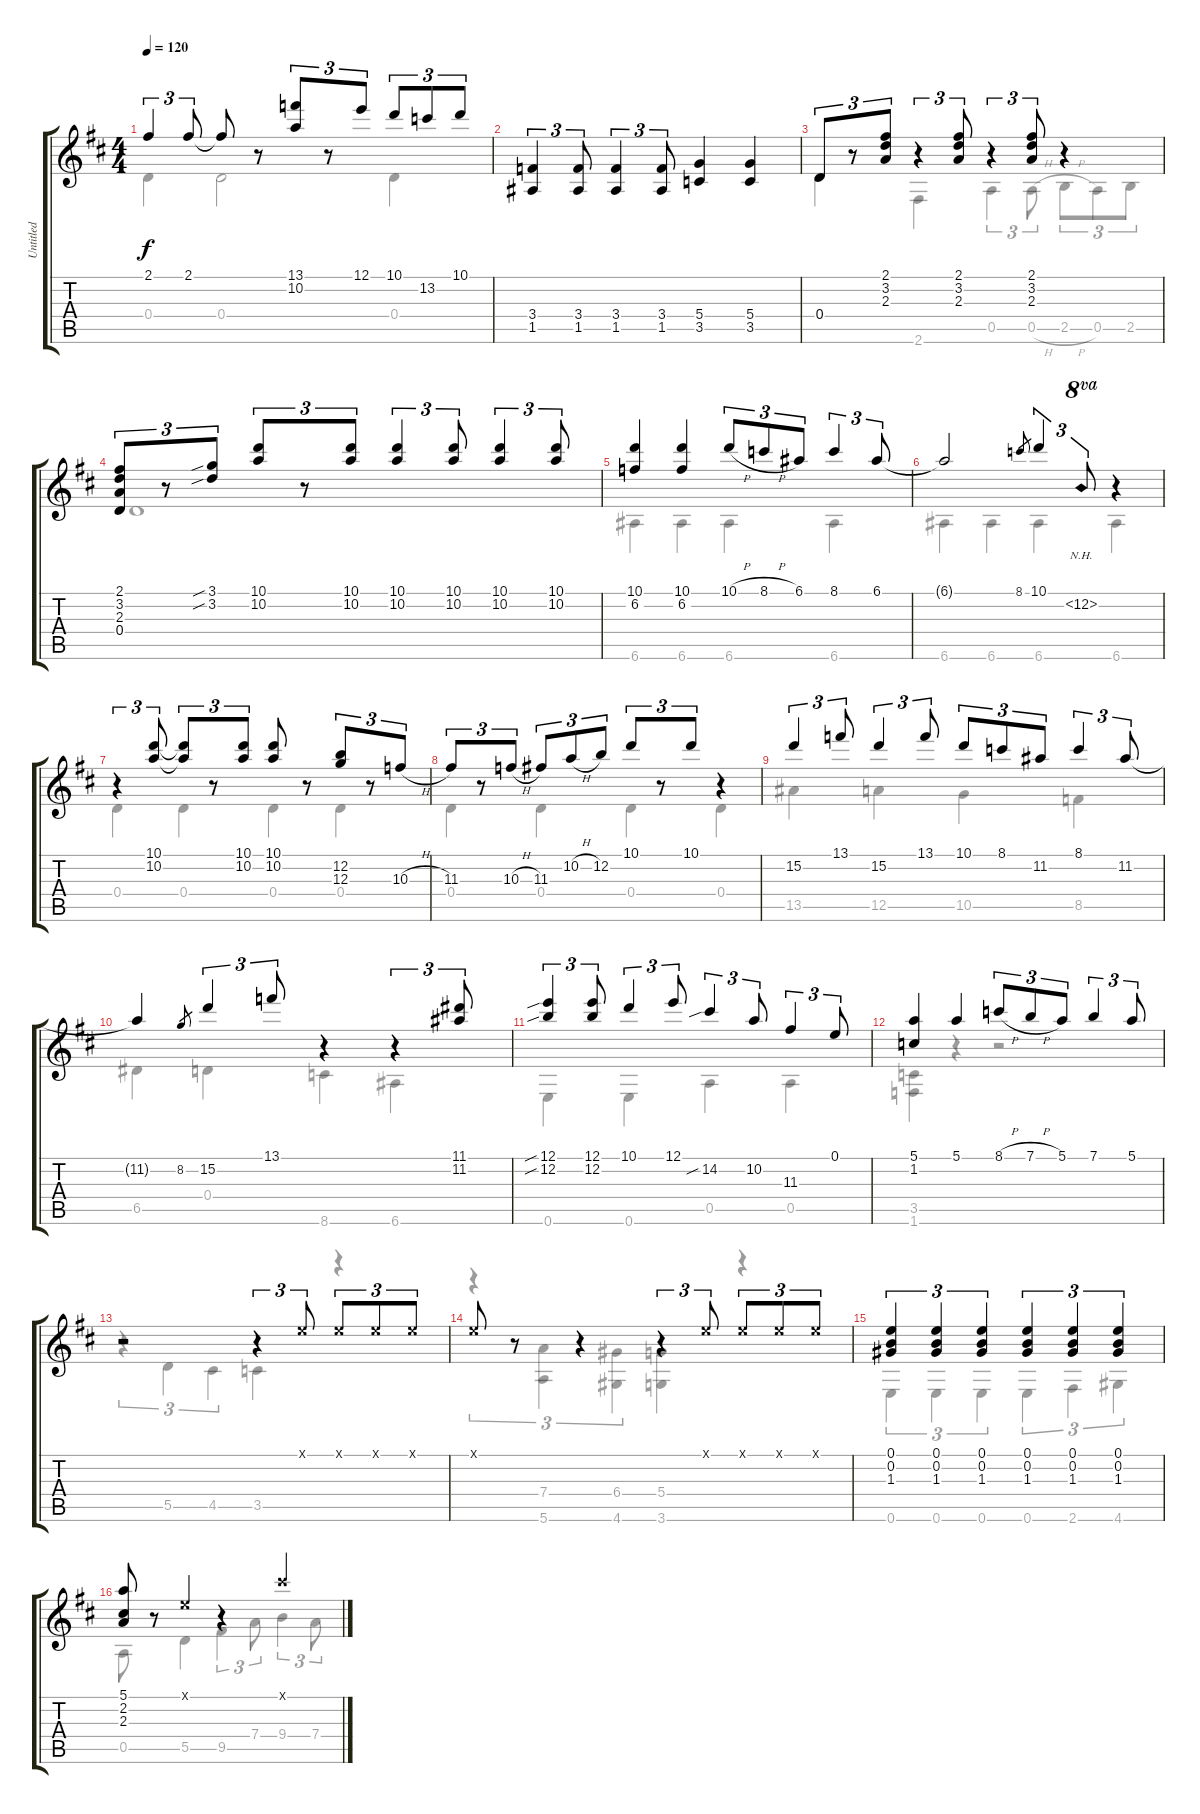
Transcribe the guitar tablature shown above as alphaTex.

\track ("Untitled" "Untitled") {instrument acousticguitarnylon}
\staff {score tabs}
\tuning (E4 B3 G3 D3 A2 E2) {hide}
\voice
\ts (4 4)
\tempo 120
\clef g2
\ks d
2.1.4{tu (3 2) dy f} 2.1.8{tu (3 2)} 2.1{t}.8 r.8 (13.1 10.2).8{tu (3 2)} r.8{tu (3 2)} 12.1.8{tu (3 2)} 10.1.8{tu (3 2)} 13.2.8{tu (3 2)} 10.1.8{tu (3 2)} |
(3.4 1.5).4{tu (3 2)} (3.4 1.5).8{tu (3 2)} (3.4 1.5).4{tu (3 2)} (3.4 1.5).8{tu (3 2)} (5.4 3.5).4 (5.4 3.5).4 |
0.4.8{tu (3 2)} r.8{tu (3 2)} (2.1 3.2 2.3).8{tu (3 2)} r.4{tu (3 2)} (2.1 3.2 2.3).8{tu (3 2)} r.4{tu (3 2)} (2.1 3.2 2.3).8{tu (3 2)} r.4 |
(2.1 3.2 2.3 0.4).8{tu (3 2)} r.8{tu (3 2)} (3.1{sib} 3.2{sib}).8{tu (3 2)} (10.1 10.2).8{tu (3 2)} r.8{tu (3 2)} (10.1 10.2).8{tu (3 2)} (10.1 10.2).4{tu (3 2)} (10.1 10.2).8{tu (3 2)} (10.1 10.2).4{tu (3 2)} (10.1 10.2).8{tu (3 2)} |
(10.1 6.2).4 (10.1 6.2).4 10.1{h}.8{tu (3 2)} 8.1{h}.8{tu (3 2)} 6.1.8{tu (3 2)} 8.1.4{tu (3 2)} 6.1.8{tu (3 2)} |
6.1{t}.2 8.1.8{gr} 10.1.4{tu (3 2)} 6.2{nh}.8{tu (3 2) ot 8va} r.4 |
r.4{tu (3 2)} (10.1 10.2).8{tu (3 2)} (10.1{t} 10.2{t}).8{tu (3 2)} r.8{tu (3 2)} (10.1 10.2).8{tu (3 2)} (10.1 10.2).8 r.8 (12.2 12.3).8{tu (3 2)} r.8{tu (3 2)} 10.3{h}.8{tu (3 2)} |
11.3.8{tu (3 2)} r.8{tu (3 2)} 10.3{h}.8{tu (3 2)} 11.3.8{tu (3 2)} 10.2{h}.8{tu (3 2)} 12.2.8{tu (3 2)} 10.1.8{tu (3 2)} r.8{tu (3 2)} 10.1.8{tu (3 2)} r.4 |
15.2.4{tu (3 2)} 13.1.8{tu (3 2)} 15.2.4{tu (3 2)} 13.1.8{tu (3 2)} 10.1.8{tu (3 2)} 8.1.8{tu (3 2)} 11.2.8{tu (3 2)} 8.1.4{tu (3 2)} 11.2.8{tu (3 2)} |
11.2{t}.4 8.2.8{gr} 15.2.4{tu (3 2)} 13.1.8{tu (3 2)} r.4 r.4{tu (3 2)} (11.1 11.2).8{tu (3 2)} |
(12.1{sib} 12.2{sib}).4{tu (3 2)} (12.1 12.2).8{tu (3 2)} 10.1.4{tu (3 2)} 12.1.8{tu (3 2)} 14.2{sib}.4{tu (3 2)} 10.2.8{tu (3 2)} 11.3.4{tu (3 2)} 0.1.8{tu (3 2)} |
(5.1 1.2).4 5.1.4 8.1{h}.8{tu (3 2)} 7.1{h}.8{tu (3 2)} 5.1.8{tu (3 2)} 7.1.4{tu (3 2)} 5.1.8{tu (3 2)} |
r.2 r.4{tu (3 2)} 0.1{x}.8{tu (3 2)} 0.1{x}.8{tu (3 2)} 0.1{x}.8{tu (3 2)} 0.1{x}.8{tu (3 2)} |
0.1{x}.8 r.8 r.4 r.4{tu (3 2)} 0.1{x}.8{tu (3 2)} 0.1{x}.8{tu (3 2)} 0.1{x}.8{tu (3 2)} 0.1{x}.8{tu (3 2)} |
(0.1 0.2 1.3).4{tu (3 2)} (0.1 0.2 1.3).4{tu (3 2)} (0.1 0.2 1.3).4{tu (3 2)} (0.1 0.2 1.3).4{tu (3 2)} (0.1 0.2 1.3).4{tu (3 2)} (0.1 0.2 1.3).4{tu (3 2)} |
(5.1 2.2 2.3).8 r.8 0.1{x}.4 r.4 9.1{x}.4
\voice
\clef g2
\ottava regular
\simile none
\ks d
0.4.4{dy f} 0.4.2 0.4.4 |
|
0.4.4 2.6.4 0.5.4{tu (3 2)} 0.5{h}.8{tu (3 2)} 2.5{h}.8{tu (3 2)} 0.5.8{tu (3 2)} 2.5.8{tu (3 2)} |
0.4.1 |
6.6.4 6.6.4 6.6.4 6.6.4 |
6.6.4 6.6.4 6.6.4 6.6.4 |
0.4.4 0.4.4 0.4.4 0.4.4 |
0.4.4 0.4.4 0.4.4 0.4.4 |
13.5.4 12.5.4 10.5.4 8.5.4 |
6.5.4 0.4.4 8.6.4 6.6.4 |
0.6.4 0.6.4 0.5.4 0.5.4 |
(3.5 1.6).4 r.4 r.2 |
r.4{tu (3 2)} 5.5.4{tu (3 2)} 4.5.4{tu (3 2)} 3.5.4 r.4 |
r.4{tu (3 2)} (7.4 5.6).4{tu (3 2)} (6.4 4.6).4{tu (3 2)} (5.4 3.6).4 r.4 |
0.6.4{tu (3 2)} 0.6.4{tu (3 2)} 0.6.4{tu (3 2)} 0.6.4{tu (3 2)} 2.6.4{tu (3 2)} 4.6.4{tu (3 2)} |
0.5.8 r.8 5.5.4 9.5.4{tu (3 2)} 7.4.8{tu (3 2)} 9.4.4{tu (3 2)} 7.4.8{tu (3 2)}
